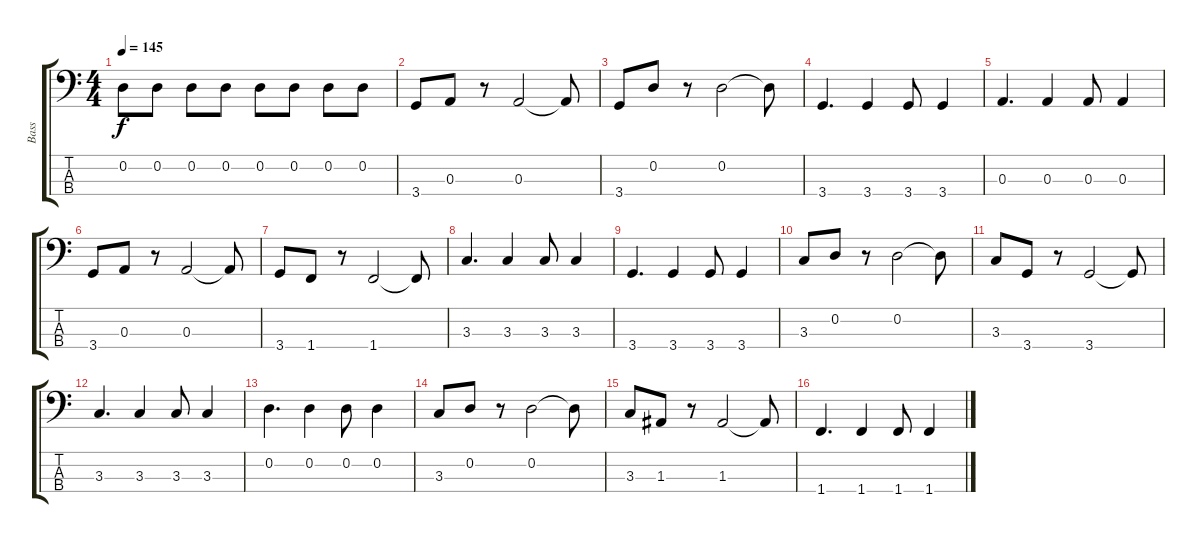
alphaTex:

\track ("Bass" "Bass") {instrument electricbasspick}
\staff {score tabs}
\tuning (G2 D2 A1 E1) {hide}
\ts (4 4)
\tempo 145
\clef f4
\ks c
0.2.8{dy f} 0.2.8 0.2.8 0.2.8 0.2.8 0.2.8 0.2.8 0.2.8 |
3.4.8 0.3.8 r.8 0.3.2 0.3{t}.8 |
3.4.8 0.2.8 r.8 0.2.2 0.2{t}.8 |
3.4.4{d} 3.4.4 3.4.8 3.4.4 |
0.3.4{d} 0.3.4 0.3.8 0.3.4 |
3.4.8 0.3.8 r.8 0.3.2 0.3{t}.8 |
3.4.8 1.4.8 r.8 1.4.2 1.4{t}.8 |
3.3.4{d} 3.3.4 3.3.8 3.3.4 |
3.4.4{d} 3.4.4 3.4.8 3.4.4 |
3.3.8 0.2.8 r.8 0.2.2 0.2{t}.8 |
3.3.8 3.4.8 r.8 3.4.2 3.4{t}.8 |
3.3.4{d} 3.3.4 3.3.8 3.3.4 |
0.2.4{d} 0.2.4 0.2.8 0.2.4 |
3.3.8 0.2.8 r.8 0.2.2 0.2{t}.8 |
3.3.8 1.3.8 r.8 1.3.2 1.3{t}.8 |
1.4.4{d} 1.4.4 1.4.8 1.4.4
